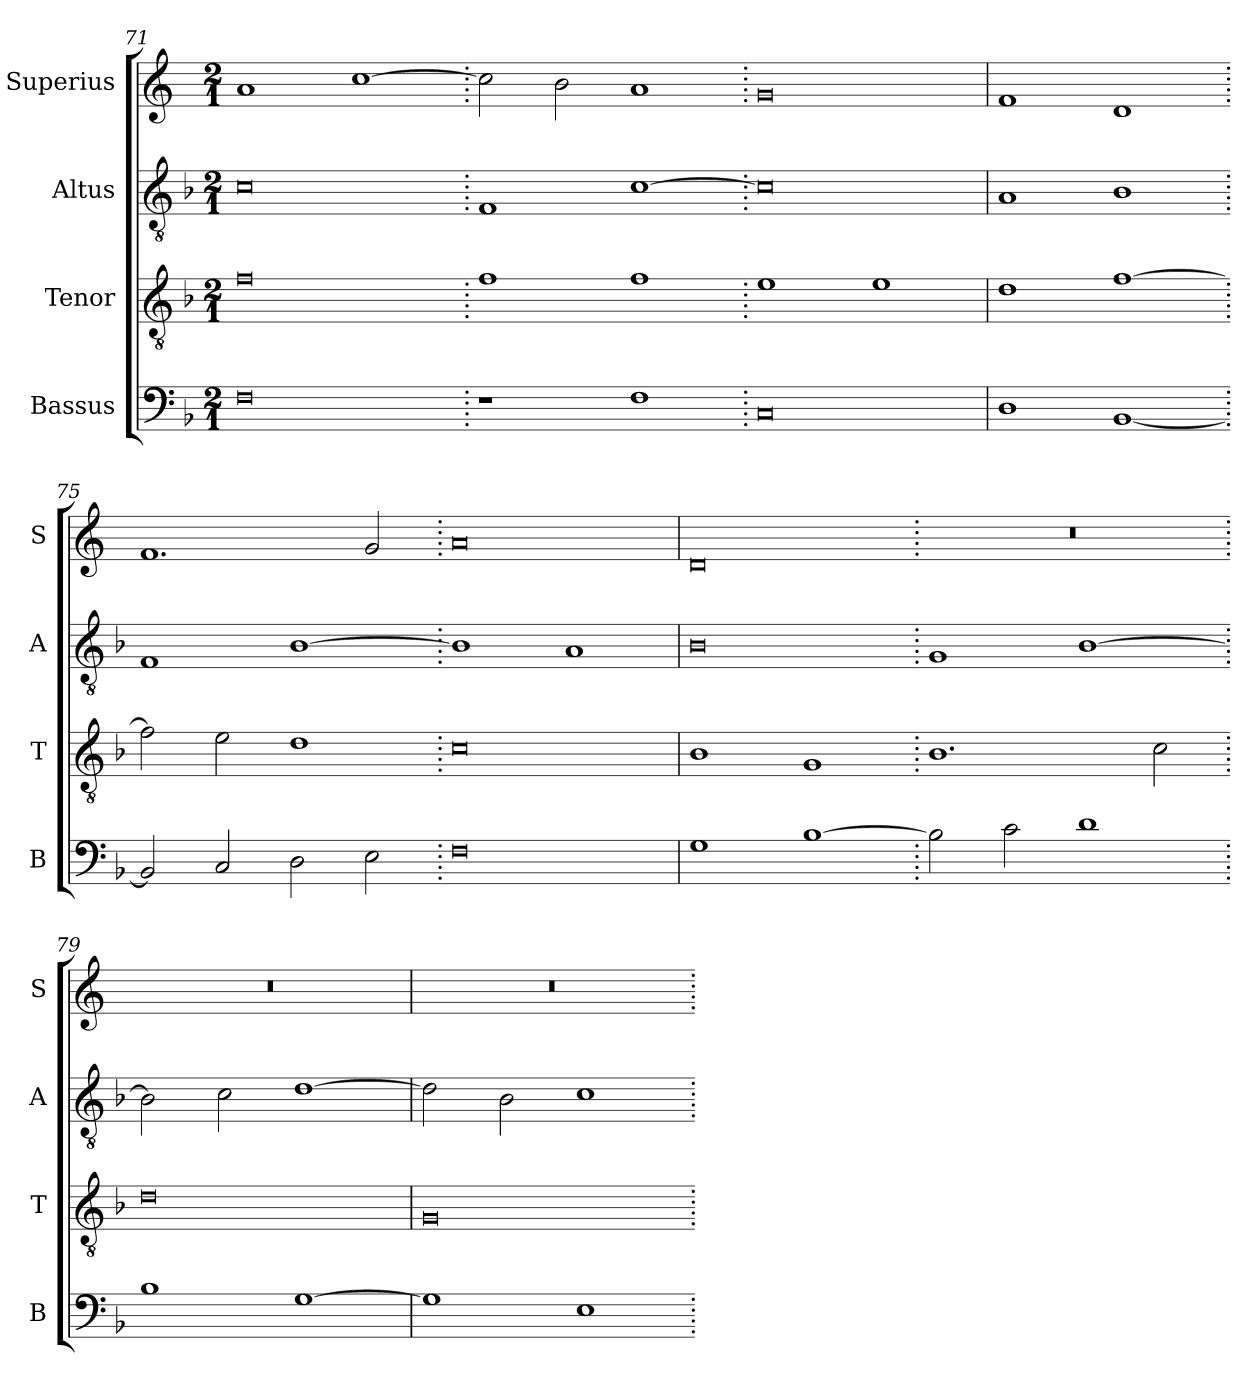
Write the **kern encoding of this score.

**kern	**kern	**kern	**kern
*part4	*part3	*part2	*part1
*staff4	*staff3	*staff2	*staff1
*I"Bassus	*I"Tenor	*I"Altus	*I"Superius
*I'B	*I'T	*I'A	*I'S
*clefF4	*clefGv2	*clefGv2	*clefG2
*k[b-]	*k[b-]	*k[b-]	*k[]
*M2/1	*M2/1	*M2/1	*M2/1
=71	=71	=71	=71
0F	0f	0c	1a
.	.	.	[1cc
=72.	=72.	=72.	=72.
1r	1f	1F	2cc\]
.	.	.	2b\
1F	1f	[1c	1a
=73.	=73.	=73.	=73.
0C	1e	0c]	0g
.	1e	.	.
=74	=74	=74	=74
1D	1d	1A	1f
[1BB-	[1f	1B-	1d
=75.	=75.	=75.	=75.
2BB-/]	2f\]	1F	1.f
2C/	2e\	.	.
2D\	1d	[1B-	.
2E\	.	.	2g/
=76.	=76.	=76.	=76.
0F	0c	1B-]	0a
.	.	1A	.
=77	=77	=77	=77
1G	1B-	0B-	0d
[1B-	1G	.	.
=78.	=78.	=78.	=78.
2B-\]	1.B-	1G	0r
2c\	.	.	.
1d	.	[1B-	.
.	2c\	.	.
=79.	=79.	=79.	=79.
1B-	0d	2B-\]	0r
.	.	2c\	.
[1G	.	[1d	.
=80	=80	=80	=80
1G]	0G	2d\]	0r
.	.	2B-\	.
1E	.	1c	.
=.	=.	=.	=.
*-	*-	*-	*-
